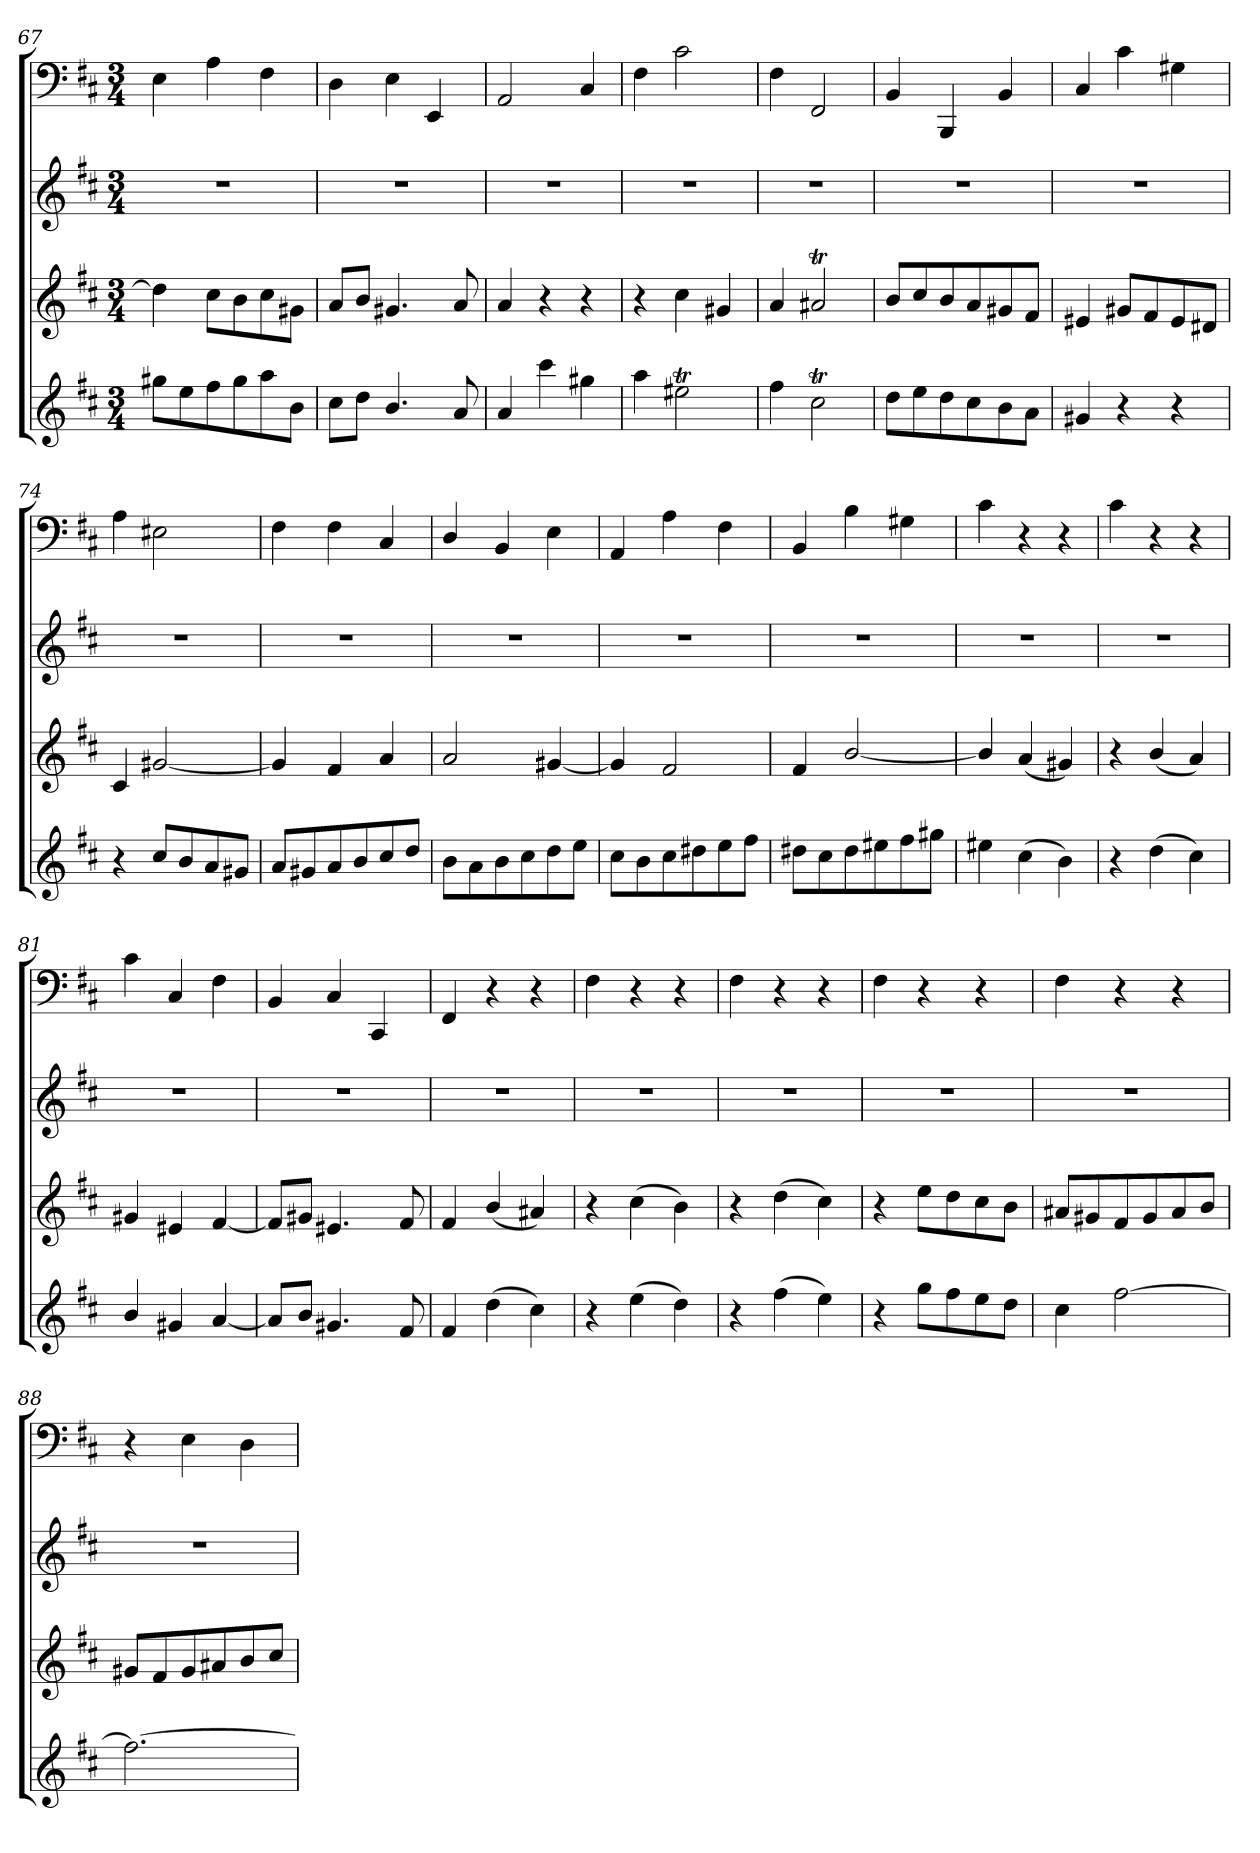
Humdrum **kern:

**kern	**kern	**kern	**kern
*part4	*part3	*part2	*part1
*staff4	*staff3	*staff2	*staff1
*clefG2	*clefG2	*clefG2	*clefF4
*k[f#c#]	*k[f#c#]	*k[f#c#]	*k[f#c#]
*b:	*b:	*b:	*b:
*M3/4	*M3/4	*M3/4	*M3/4
=67	=67	=67	=67
8gg#X\L	4dd\]	2.r	4E\
8ee\	.	.	.
8ff#\	8cc#\L	.	4A\
8gg#\	8b\	.	.
8aa\	8cc#\	.	4F#\
8b\J	8g#X\J	.	.
=68	=68	=68	=68
8cc#\L	8a/L	2.r	4D\
8dd\J	8b/J	.	.
4.b/	4.g#X/	.	4E\
.	.	.	4EE/
8a/	8a/	.	.
=69	=69	=69	=69
4a/	4a/	2.r	2AA/
4ccc#\	4r	.	.
4gg#X\	4r	.	4C#/
=70	=70	=70	=70
4aa\	4r	2.r	4F#\
2ee#Xt\	4cc#\	.	2c#\
.	4g#X/	.	.
=71	=71	=71	=71
4ff#\	4a/	2.r	4F#\
2cc#t\	2a#Xt/	.	2FF#/
=72	=72	=72	=72
8dd\L	8b/L	2.r	4BB/
8ee\	8cc#/	.	.
8dd\	8b/	.	4BBB/
8cc#\	8a/	.	.
8b\	8g#X/	.	4BB/
8a\J	8f#/J	.	.
=73	=73	=73	=73
4g#X/	4e#X/	2.r	4C#/
4r	8g#X/L	.	4c#\
.	8f#/	.	.
4r	8e#/	.	4G#X\
.	8d#X/J	.	.
=74	=74	=74	=74
4r	4c#/	2.r	4A\
8cc#/L	[2g#X/	.	2E#X\
8b/	.	.	.
8a/	.	.	.
8g#X/J	.	.	.
=75	=75	=75	=75
8a/L	4g#/]	2.r	4F#\
8g#X/	.	.	.
8a/	4f#/	.	4F#\
8b/	.	.	.
8cc#/	4a/	.	4C#/
8dd/J	.	.	.
=76	=76	=76	=76
8b\L	2a/	2.r	4D/
8a\	.	.	.
8b\	.	.	4BB/
8cc#\	.	.	.
8dd\	[4g#X/	.	4E\
8ee\J	.	.	.
=77	=77	=77	=77
8cc#\L	4g#/]	2.r	4AA/
8b\	.	.	.
8cc#\	2f#/	.	4A\
8dd#X\	.	.	.
8ee\	.	.	4F#\
8ff#\J	.	.	.
=78	=78	=78	=78
8dd#X\L	4f#/	2.r	4BB/
8cc#\	.	.	.
8dd#\	[2b/	.	4B\
8ee#X\	.	.	.
8ff#\	.	.	4G#X\
8gg#X\J	.	.	.
=79	=79	=79	=79
4ee#X\	4b/]	2.r	4c#\
(4cc#\	(4a/	.	4r
4b\)	4g#X/)	.	4r
=80	=80	=80	=80
4r	4r	2.r	4c#\
(4dd\	(4b/	.	4r
4cc#\)	4a/)	.	4r
=81	=81	=81	=81
4b/	4g#X/	2.r	4c#\
4g#X/	4e#X/	.	4C#/
[4a/	[4f#/	.	4F#\
=82	=82	=82	=82
8a/L]	8f#/L]	2.r	4BB/
8b/J	8g#X/J	.	.
4.g#X/	4.e#X/	.	4C#/
.	.	.	4CC#/
8f#/	8f#/	.	.
=83	=83	=83	=83
4f#/	4f#/	2.r	4FF#/
(4dd\	(4b/	.	4r
4cc#\)	4a#X/)	.	4r
=84	=84	=84	=84
4r	4r	2.r	4F#\
(4ee\	(4cc#\	.	4r
4dd\)	4b\)	.	4r
=85	=85	=85	=85
4r	4r	2.r	4F#\
(4ff#\	(4dd\	.	4r
4ee\)	4cc#\)	.	4r
=86	=86	=86	=86
4r	4r	2.r	4F#\
8gg\L	8ee\L	.	4r
8ff#\	8dd\	.	.
8ee\	8cc#\	.	4r
8dd\J	8b\J	.	.
=87	=87	=87	=87
4cc#\	8a#X/L	2.r	4F#\
.	8g#X/	.	.
[2ff#\	8f#/	.	4r
.	8g#/	.	.
.	8a#/	.	4r
.	8b/J	.	.
=88	=88	=88	=88
2.ff#\_	8g#X/L	2.r	4r
.	8f#/	.	.
.	8g#/	.	4E\
.	8a#X/	.	.
.	8b/	.	4D\
.	8cc#/J	.	.
=	=	=	=
*-	*-	*-	*-
